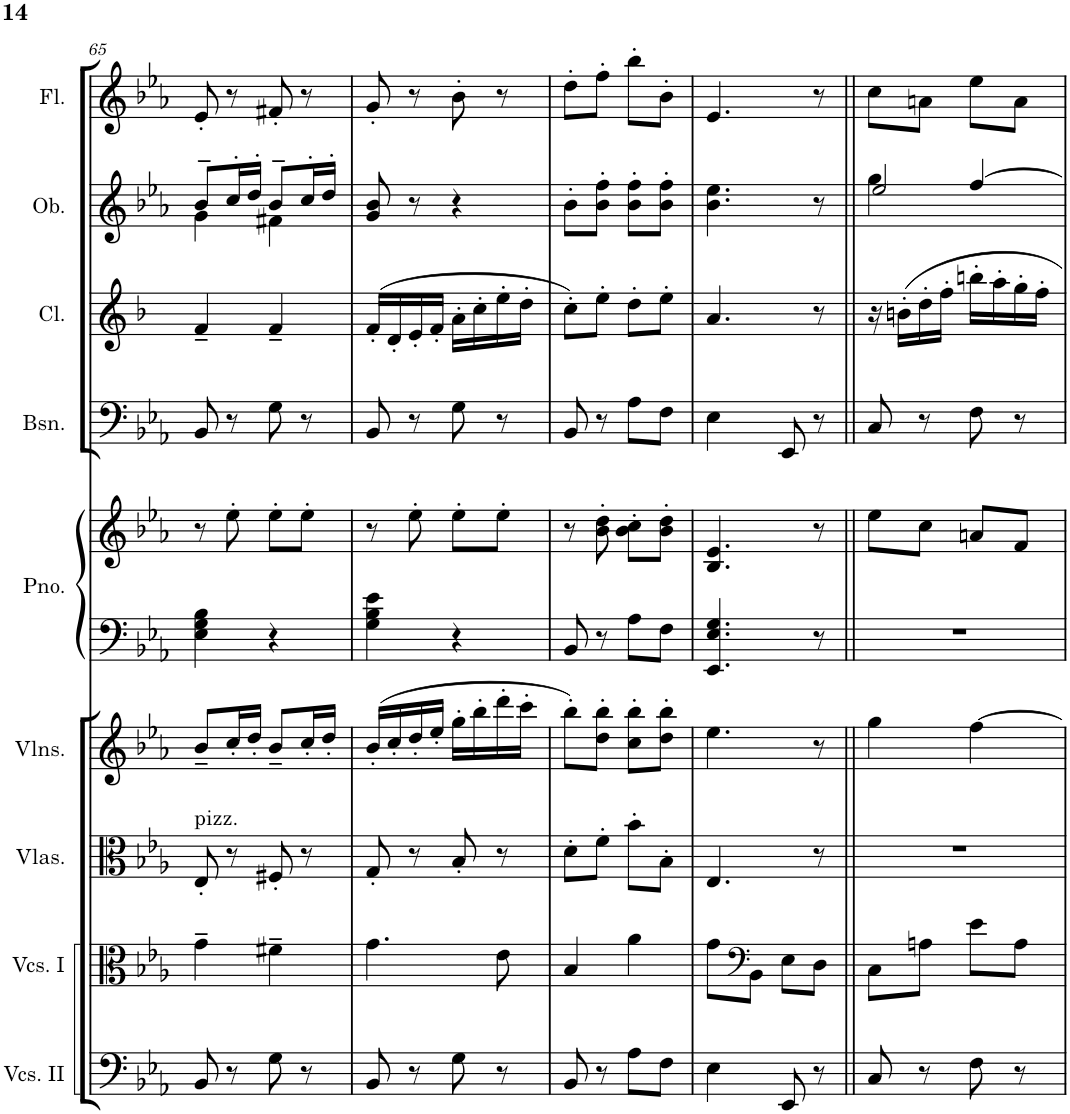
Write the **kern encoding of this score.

**kern	**kern	**kern	**kern	**kern	**kern	**kern	**kern	**kern	**kern
*part9	*part8	*part7	*part6	*part5	*part5	*part4	*part3	*part2	*part1
*staff10	*staff9	*staff8	*staff7	*staff6	*staff5	*staff4	*staff3	*staff2	*staff1
*I"Violoncellos II	*I"Violoncellos I	*I"Violas	*I"Violins	*I"Piano	*	*I"Bassoon	*I"Clarinet	*I"Oboe	*I"Flute
*I'Vcs. II	*I'Vcs. I	*I'Vlas.	*I'Vlns.	*I'Pno.	*	*I'Bsn.	*I'Cl.	*I'Ob.	*I'Fl.
!!LO:PB:g=z
*clefF4	*clefC3	*clefC3	*clefG2	*clefF4	*clefG2	*clefF4	*clefG2	*clefG2	*clefG2
*	*	*	*	*	*	*	*Trd1c2	*	*
*k[b-e-a-]	*k[b-e-a-]	*k[b-e-a-]	*k[b-e-a-]	*k[b-e-a-]	*k[b-e-a-]	*k[b-e-a-]	*k[b-]	*k[b-e-a-]	*k[b-e-a-]
*M2/4	*M2/4	*M2/4	*M2/4	*M2/4	*M2/4	*M2/4	*M2/4	*M2/4	*M2/4
=65	=65	=65	=65	=65	=65	=65	=65	=65	=65
*	*	*	*	*	*	*	*	*^	*
!	!	!LO:TX:a:t=pizz.	!	!	!	!	!	!	!	!
8BB-/	4g~\	8E-'/	8b-~/L	4E-\ 4G\ 4B-\	8r	8BB-/	4f~/	8b-~/L	4g\	8e-'/
8r	.	8r	16cc'/L	.	8ee-'\	8r	.	16cc'/L	.	8r
.	.	.	16dd'/JJ	.	.	.	.	16dd'/JJ	.	.
8G\	4f#X~\	8F#X'/	8b-~/L	4r	8ee-'\L	8G\	4f~/	8b-~/L	4f#X\	8f#X'/
8r	.	8r	16cc'/L	.	8ee-'\J	8r	.	16cc'/L	.	8r
.	.	.	16dd'/JJ	.	.	.	.	16dd'/JJ	.	.
*	*	*	*	*	*	*	*	*v	*v	*
=66	=66	=66	=66	=66	=66	=66	=66	=66	=66
8BB-/	4.g\	8G'/	(16b-'/LL	4G\ 4B-\ 4e-\	8r	8BB-/	(16f'/LL	8g/ 8b-/	8g'/
.	.	.	16cc'/	.	.	.	16d'/	.	.
8r	.	8r	16dd'/	.	8ee-'\	8r	16e'/	8r	8r
.	.	.	16ee-'/JJ	.	.	.	16f'/JJ	.	.
8G\	.	8B-'/	16gg'\LL	4r	8ee-'\L	8G\	16a'\LL	4r	8b-'\
.	.	.	16bb-'\	.	.	.	16cc'\	.	.
8r	8e-\	8r	16ddd'\	.	8ee-'\J	8r	16ee'\	.	8r
.	.	.	16ccc'\JJ	.	.	.	16dd'\JJ	.	.
=67	=67	=67	=67	=67	=67	=67	=67	=67	=67
8BB-/	4B-/	8d'\L	8bb-'\L)	8BB-/	8r	8BB-/	8cc'\L)	8b-'\L	8dd'\L
8r	.	8f'\J	8dd\' 8bb-\'J	8r	8b-\' 8dd\'	8r	8ee'\J	8b-\' 8ff\'J	8ff'\J
8A-\L	4a-\	8b-'\L	8cc\' 8bb-\'L	8A-\L	8b-\' 8cc\'L	8A-\L	8dd'\L	8b-\' 8ff\'L	8bb-'\L
8F\J	.	8B-'\J	8dd\' 8bb-\'J	8F\J	8b-\' 8dd\'J	8F\J	8ee'\J	8b-\' 8ff\'J	8b-'\J
=68	=68	=68	=68	=68	=68	=68	=68	=68	=68
4E-\	8g\L	4.E-/	4.ee-\	4.EE-/ 4.E-/ 4.G/	4.B-/ 4.e-/	4E-\	4.a/	4.b-\ 4.ee-\	4.e-/
*	*clefF4	*	*	*	*	*	*	*	*
.	8BB-\J	.	.	.	.	.	.	.	.
8EE-/	8E-\L	.	.	.	.	8EE-/	.	.	.
8r	8D\J	8r	8r	8r	8r	8r	8r	8r	8r
=69||	=69||	=69||	=69||	=69||	=69||	=69||	=69||	=69||	=69||
*	*	*	*	*	*	*	*	*^	*
8C/	8C\L	2r	4gg\	2r	8ee-\L	8C/	16r	2ee-/	4gg\	8cc\L
.	.	.	.	.	.	.	16bn'\LL	.	.	.
8r	8An\J	.	.	.	8cc\J	8r	16dd'\	.	.	8an\J
.	.	.	.	.	.	.	16ff'\JJ	.	.	.
8F\	8e-\L	.	[4ff\	.	8an/L	8F\	16bbn'\LL	.	[4ff/	8ee-\L
.	.	.	.	.	.	.	16aa'\	.	.	.
8r	8A\J	.	.	.	8f/J	8r	16gg'\	.	.	8a\J
.	.	.	.	.	.	.	16ff'\JJ	.	.	.
*	*	*	*	*	*	*	*	*v	*v	*
=	=	=	=	=	=	=	=	=	=
*-	*-	*-	*-	*-	*-	*-	*-	*-	*-
